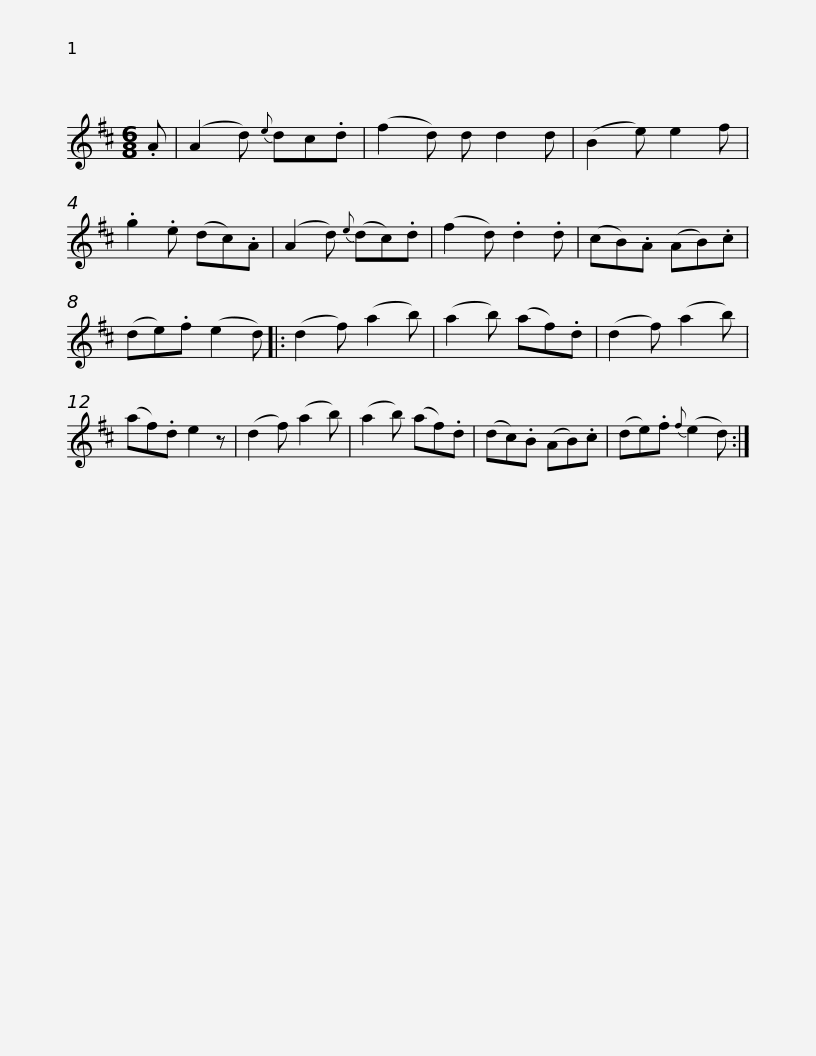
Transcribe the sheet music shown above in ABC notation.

X:1
L:1/8
M:6/8
I:linebreak $
K:D
V:1 treble
V:1
 .A | (A2 d){e} dc.d | (f2 d) d d2 d | (B2 e) e2 f | .g2 .e (dc).A | %5
 (A2 d){e} (dc).d | (f2 d) .d2 .d | (cB).A (AB).c | (de).f (e2 d) |:$ (d2 f) (a2 b) | %10
 (a2 b) (af).d | (d2 f) (a2 b) | (af).d e2 z | (d2 f) (a2 b) | (a2 b) (af).d | %15
 (dc).B (AB).c | (de).f{f} (e2 d) :| %17
